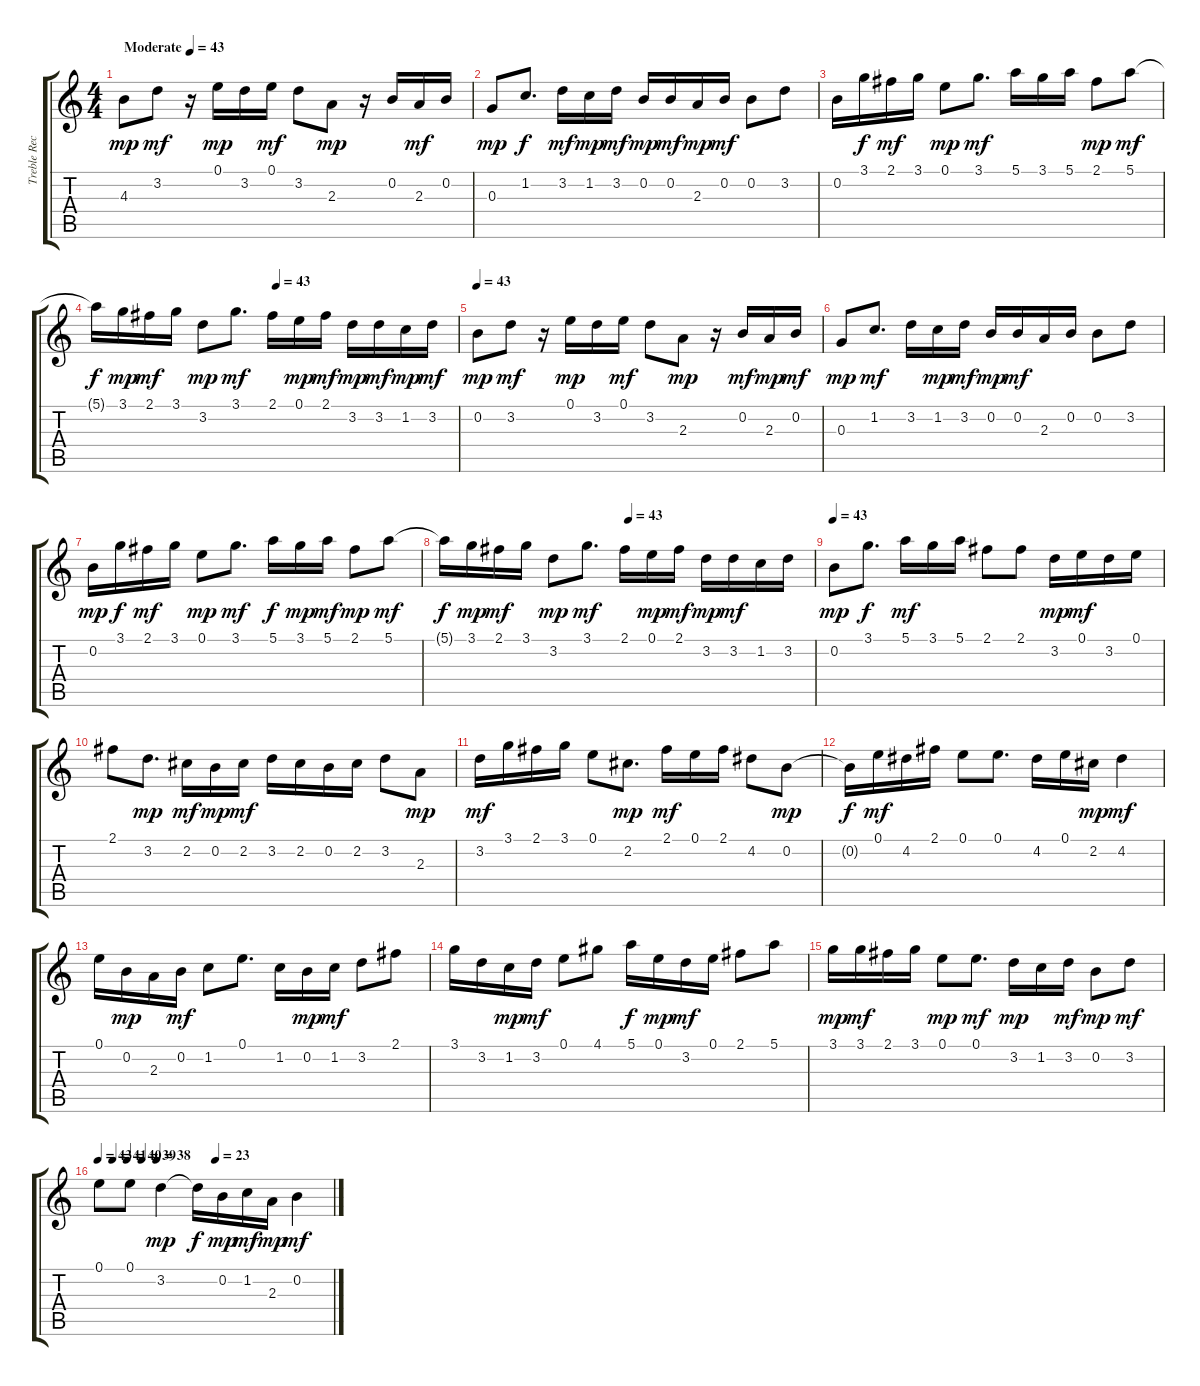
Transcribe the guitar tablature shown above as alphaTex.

\track ("Treble Recorder" "Treble Rec") {instrument acousticguitarnylon}
\staff {score tabs}
\tuning (E4 B3 G3 D3 A2 E2) {hide}
\ts (4 4)
\tempo (43 "Moderate")
\clef g2
\ks c
4.3.8{dy mp instrument acousticguitarnylon} 3.2.8{dy mf} r.16 0.1.16{dy mp} 3.2.16 0.1.16{dy mf} 3.2.8 2.3.8{dy mp} r.16 0.2.16 2.3.16{dy mf} 0.2.16 |
0.3.8{dy mp} 1.2.8{d dy f} 3.2.16{dy mf} 1.2.16{dy mp} 3.2.16{dy mf} 0.2.16{dy mp} 0.2.16{dy mf} 2.3.16{dy mp} 0.2.16{dy mf} 0.2.8 3.2.8 |
0.2.16 3.1.16{dy f} 2.1.16{dy mf} 3.1.16 0.1.8{dy mp} 3.1.8{d dy mf} 5.1.16 3.1.16 5.1.16 2.1.8{dy mp} 5.1.8{dy mf} |
\tempo (43 0.5)
5.1{t}.16{dy f} 3.1.16{dy mp} 2.1.16{dy mf} 3.1.16 3.2.8{dy mp} 3.1.8{d dy mf} 2.1.16 0.1.16{dy mp} 2.1.16{dy mf} 3.2.16{dy mp} 3.2.16{dy mf} 1.2.16{dy mp} 3.2.16{dy mf} |
\tempo 43
0.2.8{dy mp} 3.2.8{dy mf} r.16 0.1.16{dy mp} 3.2.16 0.1.16{dy mf} 3.2.8 2.3.8{dy mp} r.16 0.2.16{dy mf} 2.3.16{dy mp} 0.2.16{dy mf} |
0.3.8{dy mp} 1.2.8{d dy mf} 3.2.16 1.2.16{dy mp} 3.2.16{dy mf} 0.2.16{dy mp} 0.2.16{dy mf} 2.3.16 0.2.16 0.2.8 3.2.8 |
0.2.16{dy mp} 3.1.16{dy f} 2.1.16{dy mf} 3.1.16 0.1.8{dy mp} 3.1.8{d dy mf} 5.1.16{dy f} 3.1.16{dy mp} 5.1.16{dy mf} 2.1.8{dy mp} 5.1.8{dy mf} |
\tempo (43 0.5)
5.1{t}.16{dy f} 3.1.16{dy mp} 2.1.16{dy mf} 3.1.16 3.2.8{dy mp} 3.1.8{d dy mf} 2.1.16 0.1.16{dy mp} 2.1.16{dy mf} 3.2.16{dy mp} 3.2.16{dy mf} 1.2.16 3.2.16 |
\tempo 43
0.2.8{dy mp} 3.1.8{d dy f} 5.1.16{dy mf} 3.1.16 5.1.16 2.1.8 2.1.8 3.2.16{dy mp} 0.1.16{dy mf} 3.2.16 0.1.16 |
2.1.8 3.2.8{d dy mp} 2.2.16{dy mf} 0.2.16{dy mp} 2.2.16{dy mf} 3.2.16 2.2.16 0.2.16 2.2.16 3.2.8 2.3.8{dy mp} |
3.2.16{dy mf} 3.1.16 2.1.16 3.1.16 0.1.8 2.2.8{d dy mp} 2.1.16{dy mf} 0.1.16 2.1.16 4.2.8 0.2.8{dy mp} |
0.2{t}.16{dy f} 0.1.16{dy mf} 4.2.16 2.1.16 0.1.8 0.1.8{d} 4.2.16 0.1.16 2.2.16{dy mp} 4.2.4{dy mf} |
0.1.16 0.2.16{dy mp} 2.3.16 0.2.16{dy mf} 1.2.8 0.1.8{d} 1.2.16 0.2.16{dy mp} 1.2.16{dy mf} 3.2.8 2.1.8 |
3.1.16 3.2.16 1.2.16{dy mp} 3.2.16{dy mf} 0.1.8 4.1.8 5.1.16{dy f} 0.1.16{dy mp} 3.2.16{dy mf} 0.1.16 2.1.8 5.1.8 |
3.1.16{dy mp} 3.1.16{dy mf} 2.1.16 3.1.16 0.1.8{dy mp} 0.1.8{d dy mf} 3.2.16{dy mp} 1.2.16 3.2.16{dy mf} 0.2.8{dy mp} 3.2.8{dy mf} |
\tempo 43
\tempo (41 0.0625)
\tempo (40 0.125)
\tempo (39 0.1875)
\tempo (38 0.25)
\tempo (23 0.5)
0.1.8 0.1.8 3.2.4{dy mp} 3.2{t}.16{dy f} 0.2.16{dy mp} 1.2.16{dy mf} 2.3.16{dy mp} 0.2.4{dy mf}
